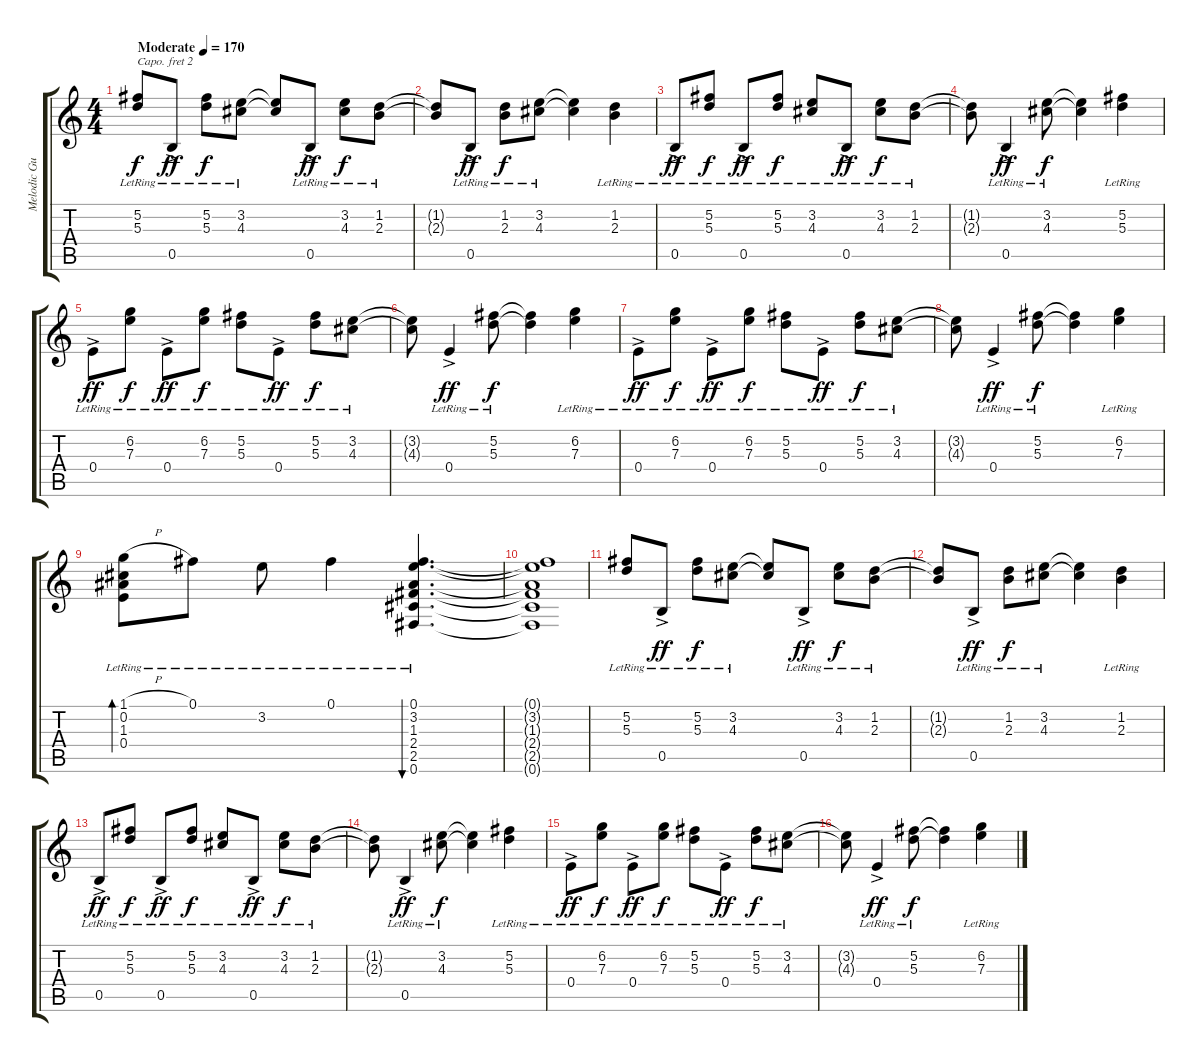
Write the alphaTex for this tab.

\track ("Melodic Guitar" "Melodic Gu") {instrument acousticguitarnylon}
\staff {score tabs}
\capo 2
\tuning (E4 B3 G3 D3 A2 E2) {hide}
\ts (4 4)
\tempo (170 "Moderate")
\clef g2
\ks c
(5.2{lr} 5.3{lr}).8{dy f instrument acousticguitarnylon} 0.5{ac lr}.8{dy ff} (5.2{lr} 5.3{lr}).8{dy f} (3.2{lr} 4.3{lr}).8 (3.2{t} 4.3{t}).8 0.5{ac lr}.8{dy ff} (3.2{lr} 4.3{lr}).8{dy f} (1.2{lr} 2.3{lr}).8 |
(1.2{t} 2.3{t}).8 0.5{ac lr}.8{dy ff} (1.2{lr} 2.3{lr}).8{dy f} (3.2{lr} 4.3{lr}).8 (3.2{t} 4.3{t}).4 (1.2{lr} 2.3{lr}).4 |
0.5{ac lr}.8{dy ff} (5.2{lr} 5.3{lr}).8{dy f} 0.5{ac lr}.8{dy ff} (5.2{lr} 5.3{lr}).8{dy f} (3.2{lr} 4.3{lr}).8 0.5{ac lr}.8{dy ff} (3.2{lr} 4.3{lr}).8{dy f} (1.2{lr} 2.3{lr}).8 |
(1.2{t} 2.3{t}).8 0.5{ac lr}.4{dy ff} (3.2{lr} 4.3{lr}).8{dy f} (3.2{t} 4.3{t}).4 (5.2{lr} 5.3{lr}).4 |
0.4{ac lr}.8{dy ff} (6.2{lr} 7.3{lr}).8{dy f} 0.4{ac lr}.8{dy ff} (6.2{lr} 7.3{lr}).8{dy f} (5.2{lr} 5.3{lr}).8 0.4{ac lr}.8{dy ff} (5.2{lr} 5.3{lr}).8{dy f} (3.2{lr} 4.3{lr}).8 |
(3.2{t} 4.3{t}).8 0.4{ac lr}.4{dy ff} (5.2{lr} 5.3{lr}).8{dy f} (5.2{t} 5.3{t}).4 (6.2{lr} 7.3{lr}).4 |
0.4{ac lr}.8{dy ff} (6.2{lr} 7.3{lr}).8{dy f} 0.4{ac lr}.8{dy ff} (6.2{lr} 7.3{lr}).8{dy f} (5.2{lr} 5.3{lr}).8 0.4{ac lr}.8{dy ff} (5.2{lr} 5.3{lr}).8{dy f} (3.2{lr} 4.3{lr}).8 |
(3.2{t} 4.3{t}).8 0.4{ac lr}.4{dy ff} (5.2{lr} 5.3{lr}).8{dy f} (5.2{t} 5.3{t}).4 (6.2{lr} 7.3{lr}).4 |
(1.1{h lr} 0.2{lr} 1.3{lr} 0.4{lr}).8{bd 480} 0.1{lr}.8 3.2{lr}.8 0.1{lr}.4 (0.1{lr} 3.2{lr} 1.3{lr} 2.4{lr} 2.5{lr} 0.6{lr}).4{d bu 480} |
(0.1{t} 3.2{t} 1.3{t} 2.4{t} 2.5{t} 0.6{t}).1 |
(5.2{lr} 5.3{lr}).8 0.5{ac lr}.8{dy ff} (5.2{lr} 5.3{lr}).8{dy f} (3.2{lr} 4.3{lr}).8 (3.2{t} 4.3{t}).8 0.5{ac lr}.8{dy ff} (3.2{lr} 4.3{lr}).8{dy f} (1.2{lr} 2.3{lr}).8 |
(1.2{t} 2.3{t}).8 0.5{ac lr}.8{dy ff} (1.2{lr} 2.3{lr}).8{dy f} (3.2{lr} 4.3{lr}).8 (3.2{t} 4.3{t}).4 (1.2{lr} 2.3{lr}).4 |
0.5{ac lr}.8{dy ff} (5.2{lr} 5.3{lr}).8{dy f} 0.5{ac lr}.8{dy ff} (5.2{lr} 5.3{lr}).8{dy f} (3.2{lr} 4.3{lr}).8 0.5{ac lr}.8{dy ff} (3.2{lr} 4.3{lr}).8{dy f} (1.2{lr} 2.3{lr}).8 |
(1.2{t} 2.3{t}).8 0.5{ac lr}.4{dy ff} (3.2{lr} 4.3{lr}).8{dy f} (3.2{t} 4.3{t}).4 (5.2{lr} 5.3{lr}).4 |
0.4{ac lr}.8{dy ff} (6.2{lr} 7.3{lr}).8{dy f} 0.4{ac lr}.8{dy ff} (6.2{lr} 7.3{lr}).8{dy f} (5.2{lr} 5.3{lr}).8 0.4{ac lr}.8{dy ff} (5.2{lr} 5.3{lr}).8{dy f} (3.2{lr} 4.3{lr}).8 |
(3.2{t} 4.3{t}).8 0.4{ac lr}.4{dy ff} (5.2{lr} 5.3{lr}).8{dy f} (5.2{t} 5.3{t}).4 (6.2{lr} 7.3{lr}).4
